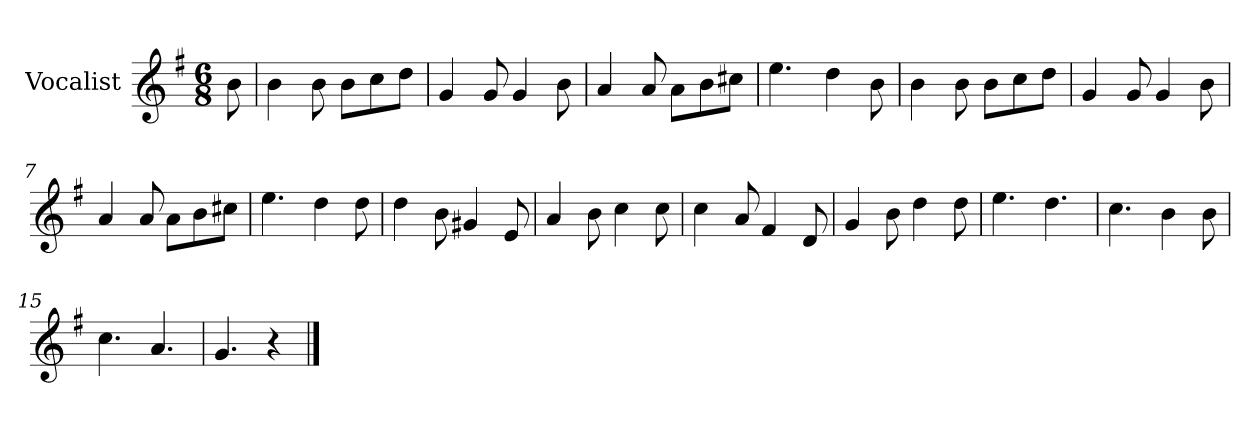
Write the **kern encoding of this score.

**kern
*part1
*staff1
*I"Vocalist
*k[f#]
*G:
*M6/8
=
8b
=1
4b
8b
8bL
8cc
8ddJ
=2
4g
8g
4g
8b
=3
4a
8a
8aL
8b
8cc#XJ
=4
4.ee
4dd
8b
=5
4b
8b
8bL
8cc
8ddJ
=6
4g
8g
4g
8b
=7
4a
8a
8aL
8b
8cc#XJ
=8
4.ee
4dd
8dd
=9
4dd
8b
4g#X
8e
=10
4a
8b
4cc
8cc
=11
4cc
8a
4f#
8d
=12
4g
8b
4dd
8dd
=13
4.ee
4.dd
=14
4.cc
4b
8b
=15
4.cc
4.a
=16
4.g
4r
==
*-
